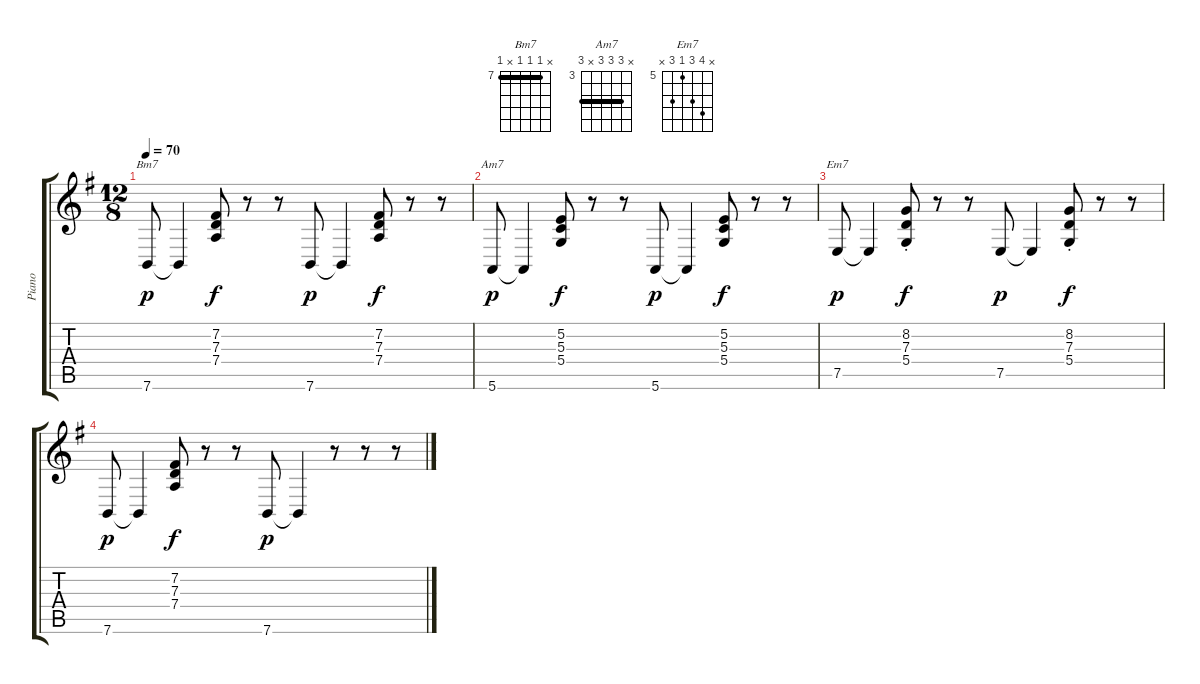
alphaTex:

\track ("Piano" "Piano") {instrument electricgrandpiano}
\staff {score tabs}
\tuning (E4 B3 G3 D3 A2 E2) {hide}
\chord ("Bm7" x 7 7 7 x 7) {firstfret 7 barre 7}
\chord ("Am7" x 5 5 5 x 5) {firstfret 3 barre 5}
\chord ("Em7" x 8 7 5 7 x) {firstfret 5}
\ts (12 8)
\tempo 70
\clef g2
\ks eminor
7.6.8{ch "Bm7" dy p instrument electricgrandpiano} 7.6{t}.4 (7.2 7.3 7.4).8{dy f} r.8 r.8 7.6.8{dy p} 7.6{t}.4 (7.2 7.3 7.4).8{dy f} r.8 r.8 |
5.6.8{ch "Am7" dy p} 5.6{t}.4 (5.2 5.3 5.4).8{dy f} r.8 r.8 5.6.8{dy p} 5.6{t}.4 (5.2 5.3 5.4).8{dy f} r.8 r.8 |
7.5.8{ch "Em7" dy p} 7.5{t}.4 (8.2 7.3{st} 5.4).8{dy f} r.8 r.8 7.5.8{dy p} 7.5{t}.4 (8.2 7.3{st} 5.4).8{dy f} r.8 r.8 |
7.6.8{dy p} 7.6{t}.4 (7.2 7.3 7.4).8{dy f} r.8 r.8 7.6.8{dy p} 7.6{t}.4 r.8 r.8 r.8
